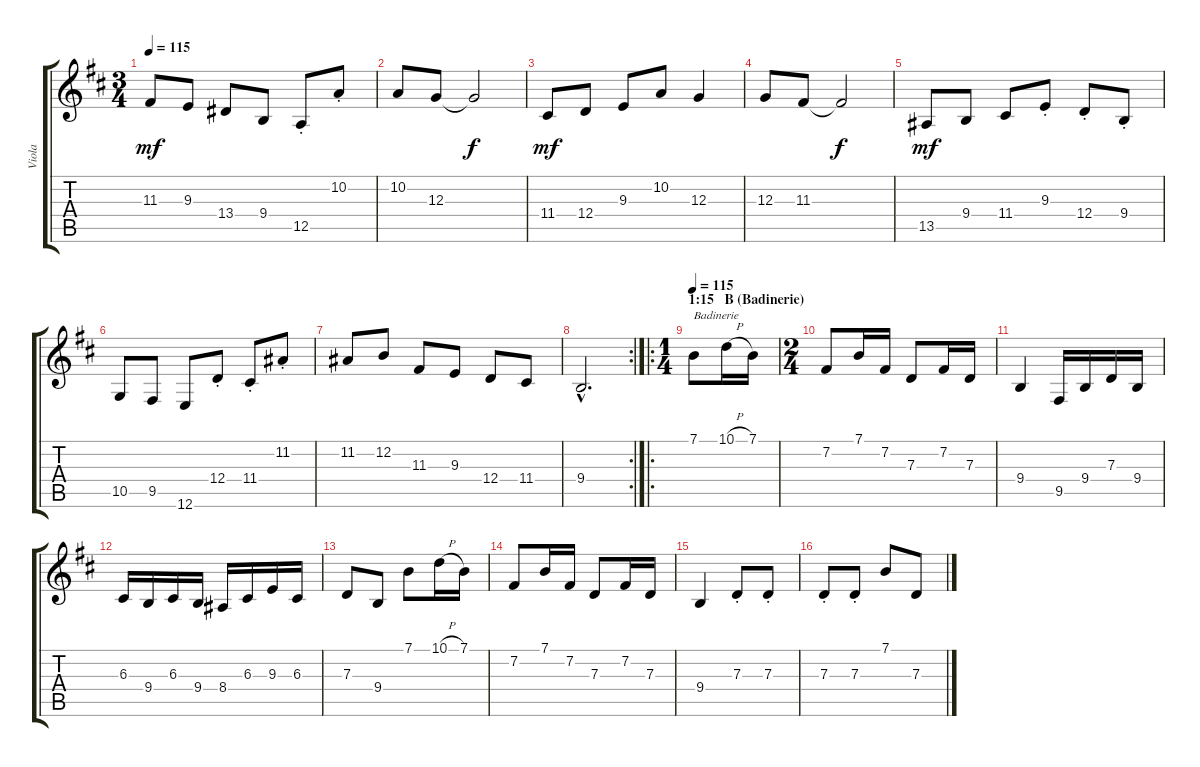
\track ("Viola" "Viola") {instrument viola}
\staff {score tabs}
\tuning (E4 B3 G3 D3 A2 E2) {hide}
\ts (3 4)
\tempo 115
\clef g2
\ks bminor
11.3.8{dy mf} 9.3.8 13.4.8 9.4.8 12.5{st}.8 10.2{st}.8 |
10.2.8 12.3.8 12.3{t}.2{dy f} |
11.4.8{dy mf} 12.4.8 9.3.8 10.2.8 12.3.4 |
12.3.8 11.3.8 11.3{t}.2{dy f} |
13.5.8{dy mf} 9.4.8 11.4.8 9.3{st}.8 12.4{st}.8 9.4{st}.8 |
10.5.8 9.5.8 12.6.8 12.4{st}.8 11.4{st}.8 11.2{st}.8 |
11.2.8 12.2.8 11.3.8 9.3.8 12.4.8 11.4.8 |
\rc 2
9.4{hac}.2{d} |
\ro
\ts (1 4)
\section ("" "1:15   B (Badinerie)")
\tempo 115
7.1.8{txt "Badinerie"} 10.1{h}.16 7.1.16 |
\ts (2 4)
7.2.8 7.1.16 7.2.16 7.3.8 7.2.16 7.3.16 |
9.4.4 9.5.16 9.4.16 7.3.16 9.4.16 |
6.3.16 9.4.16 6.3.16 9.4.16 8.4.16 6.3.16 9.3.16 6.3.16 |
7.3.8 9.4.8 7.1.8 10.1{h}.16 7.1.16 |
7.2.8 7.1.16 7.2.16 7.3.8 7.2.16 7.3.16 |
9.4.4 7.3{st}.8 7.3{st}.8 |
7.3{st}.8 7.3{st}.8 7.1.8 7.3.8
